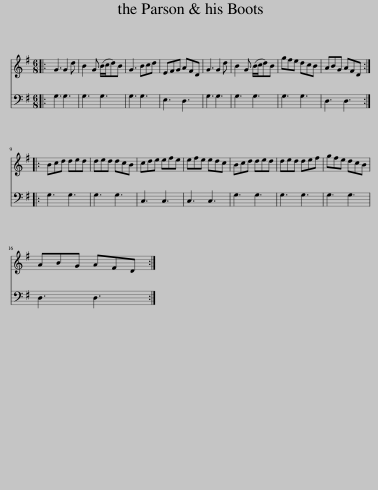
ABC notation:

X:1
%%score 1 2
L:1/8
M:6/8
I:linebreak $
K:G
V:1 treble
V:2 bass
V:1
|: G3 G2 d | B2 G (B/c/d)B | G3 Bcd | EFG AFD | G3 G2 d | %5
 B2 G (B/c/d)B | gfe dcB | ABG AFD ::$ Bcd ded | ded dcB | %10
 cde efe | efe edc | Bcd ded | ded def | gfe dcB |$ %15
 ABG AFD :| %16
V:2
|: G,3 G,3 | G,3 G,3 | G,3 G,3 | E,3 D,3 | G,3 G,3 | %5
 G,3 G,3 | G,3 G,3 | D,3 D,3 ::$ G,3 G,3 | G,3 G,3 | %10
 C,3 C,3 | C,3 C,3 | G,3 G,3 | G,3 G,3 | G,3 G,3 |$ %15
 D,3 D,3 :| %16
